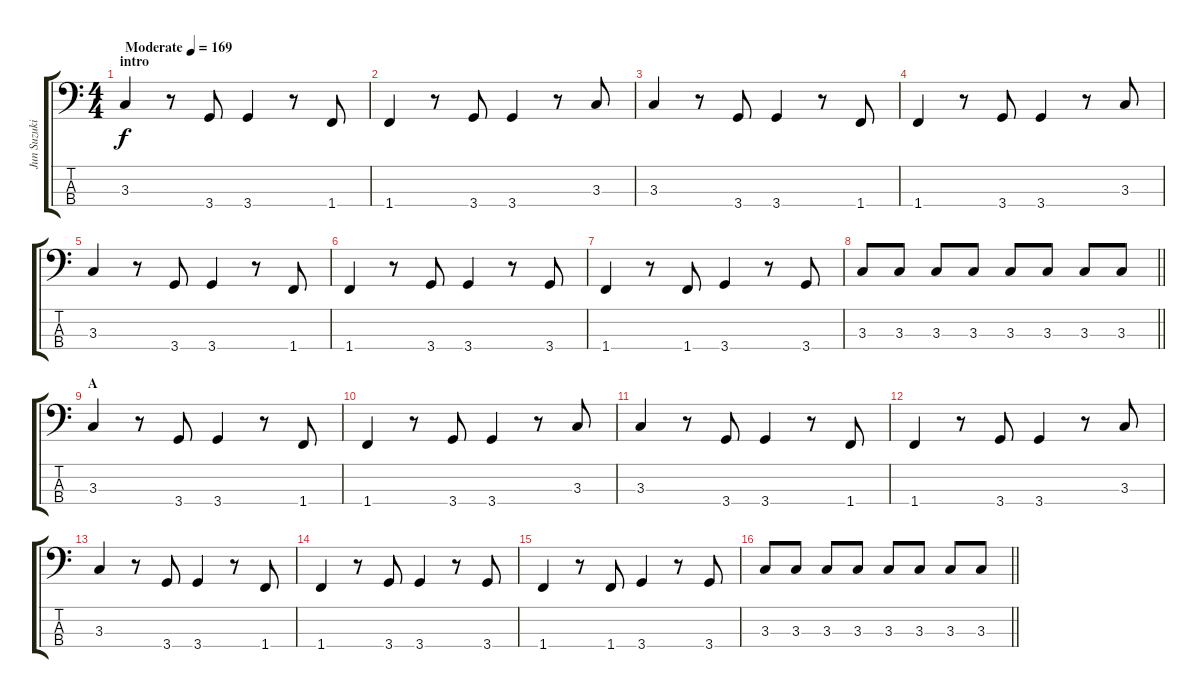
\track ("Jun Suzuki bass" "Jun Suzuki") {instrument electricbassfinger}
\staff {score tabs}
\tuning (G2 D2 A1 E1) {hide}
\ts (4 4)
\section ("" "intro")
\tempo (169 "Moderate")
\clef f4
\ks c
3.3.4{dy f instrument electricbassfinger} r.8 3.4.8 3.4.4 r.8 1.4.8 |
1.4.4 r.8 3.4.8 3.4.4 r.8 3.3.8 |
3.3.4 r.8 3.4.8 3.4.4 r.8 1.4.8 |
1.4.4 r.8 3.4.8 3.4.4 r.8 3.3.8 |
3.3.4 r.8 3.4.8 3.4.4 r.8 1.4.8 |
1.4.4 r.8 3.4.8 3.4.4 r.8 3.4.8 |
1.4.4 r.8 1.4.8 3.4.4 r.8 3.4.8 |
\barLineRight lightlight
3.3.8 3.3.8 3.3.8 3.3.8 3.3.8 3.3.8 3.3.8 3.3.8 |
\section ("" "A")
3.3.4 r.8 3.4.8 3.4.4 r.8 1.4.8 |
1.4.4 r.8 3.4.8 3.4.4 r.8 3.3.8 |
3.3.4 r.8 3.4.8 3.4.4 r.8 1.4.8 |
1.4.4 r.8 3.4.8 3.4.4 r.8 3.3.8 |
3.3.4 r.8 3.4.8 3.4.4 r.8 1.4.8 |
1.4.4 r.8 3.4.8 3.4.4 r.8 3.4.8 |
1.4.4 r.8 1.4.8 3.4.4 r.8 3.4.8 |
\barLineRight lightlight
3.3.8 3.3.8 3.3.8 3.3.8 3.3.8 3.3.8 3.3.8 3.3.8
